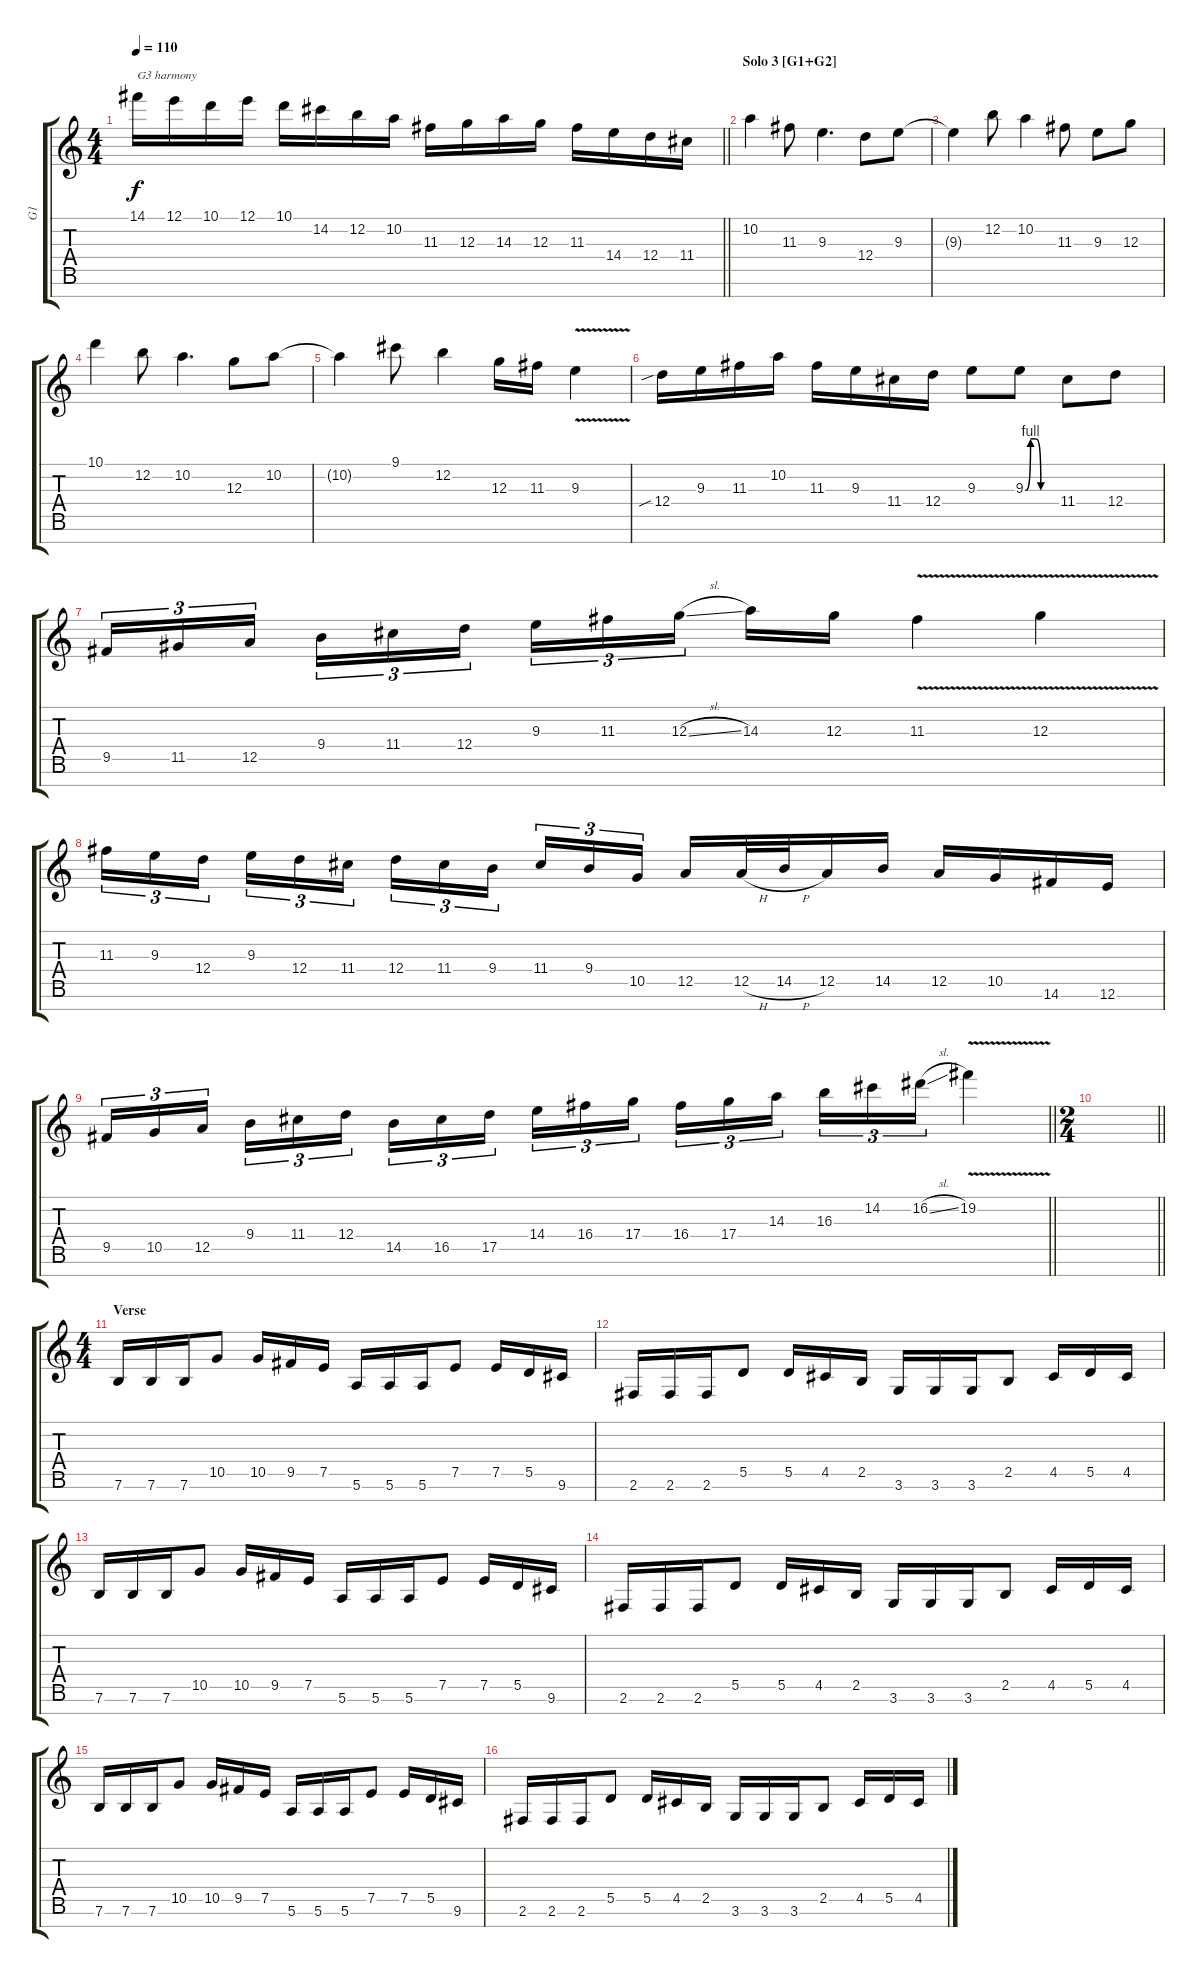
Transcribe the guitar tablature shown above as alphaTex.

\track ("G1" "G1") {instrument distortionguitar}
\staff {score tabs}
\tuning (E4 B3 G3 D3 A2 E2 B1) {hide}
\ts (4 4)
\tempo 110
\clef g2
\barLineRight lightlight
\ks c
14.1.16{txt "G3 harmony" dy f} 12.1.16 10.1.16 12.1.16 10.1.16 14.2.16 12.2.16 10.2.16 11.3.16 12.3.16 14.3.16 12.3.16 11.3.16 14.4.16 12.4.16 11.4.16 |
\section ("" "Solo 3 [G1+G2]")
10.2.4 11.3.8 9.3.4{d} 12.4.8 9.3.8 |
9.3{t}.4 12.2.8 10.2.4 11.3.8 9.3.8 12.3.8 |
10.1.4 12.2.8 10.2.4{d} 12.3.8 10.2.8 |
10.2{t}.4 9.1.8 12.2.4 12.3.16 11.3.16 9.3{v}.4 |
12.4{sib}.16 9.3.16 11.3.16 10.2.16 11.3.16 9.3.16 11.4.16 12.4.16 9.3.8 9.3{be (custom 0 0 10 4 20 4 30 0 60 0)}.8 11.4.8 12.4.8 |
9.5.16{tu (3 2)} 11.5.16{tu (3 2)} 12.5.16{tu (3 2) beam splitsecondary} 9.4.16{tu (3 2)} 11.4.16{tu (3 2)} 12.4.16{tu (3 2)} 9.3.16{tu (3 2)} 11.3.16{tu (3 2)} 12.3{sl}.16{tu (3 2) beam splitsecondary} 14.3.16 12.3.16 11.3{v}.4 12.3{v}.4 |
11.3.16{tu (3 2)} 9.3.16{tu (3 2)} 12.4.16{tu (3 2) beam splitsecondary} 9.3.16{tu (3 2)} 12.4.16{tu (3 2)} 11.4.16{tu (3 2)} 12.4.16{tu (3 2)} 11.4.16{tu (3 2)} 9.4.16{tu (3 2) beam splitsecondary} 11.4.16{tu (3 2)} 9.4.16{tu (3 2)} 10.5.16{tu (3 2)} 12.5.16 12.5{h}.32 14.5{h}.32 12.5.16 14.5.16 12.5.16 10.5.16 14.6.16 12.6.16 |
\barLineRight lightlight
9.5.16{tu (3 2)} 10.5.16{tu (3 2)} 12.5.16{tu (3 2) beam splitsecondary} 9.4.16{tu (3 2)} 11.4.16{tu (3 2)} 12.4.16{tu (3 2)} 14.5.16{tu (3 2)} 16.5.16{tu (3 2)} 17.5.16{tu (3 2) beam splitsecondary} 14.4.16{tu (3 2)} 16.4.16{tu (3 2)} 17.4.16{tu (3 2)} 16.4.16{tu (3 2)} 17.4.16{tu (3 2)} 14.3.16{tu (3 2) beam splitsecondary} 16.3.16{tu (3 2)} 14.2.16{tu (3 2)} 16.2{sl}.16{tu (3 2)} 19.2{v}.4 |
\ts (2 4)
\section ("" "")
\barLineRight lightlight
|
\ts (4 4)
\section ("" "Verse")
7.6.16 7.6.16 7.6.16 10.5.8 10.5.16 9.5.16 7.5.16 5.6.16 5.6.16 5.6.16 7.5.8 7.5.16 5.5.16 9.6.16 |
2.6.16 2.6.16 2.6.16 5.5.8 5.5.16 4.5.16 2.5.16 3.6.16 3.6.16 3.6.16 2.5.8 4.5.16 5.5.16 4.5.16 |
7.6.16 7.6.16 7.6.16 10.5.8 10.5.16 9.5.16 7.5.16 5.6.16 5.6.16 5.6.16 7.5.8 7.5.16 5.5.16 9.6.16 |
2.6.16 2.6.16 2.6.16 5.5.8 5.5.16 4.5.16 2.5.16 3.6.16 3.6.16 3.6.16 2.5.8 4.5.16 5.5.16 4.5.16 |
7.6.16 7.6.16 7.6.16 10.5.8 10.5.16 9.5.16 7.5.16 5.6.16 5.6.16 5.6.16 7.5.8 7.5.16 5.5.16 9.6.16 |
2.6.16 2.6.16 2.6.16 5.5.8 5.5.16 4.5.16 2.5.16 3.6.16 3.6.16 3.6.16 2.5.8 4.5.16 5.5.16 4.5.16
